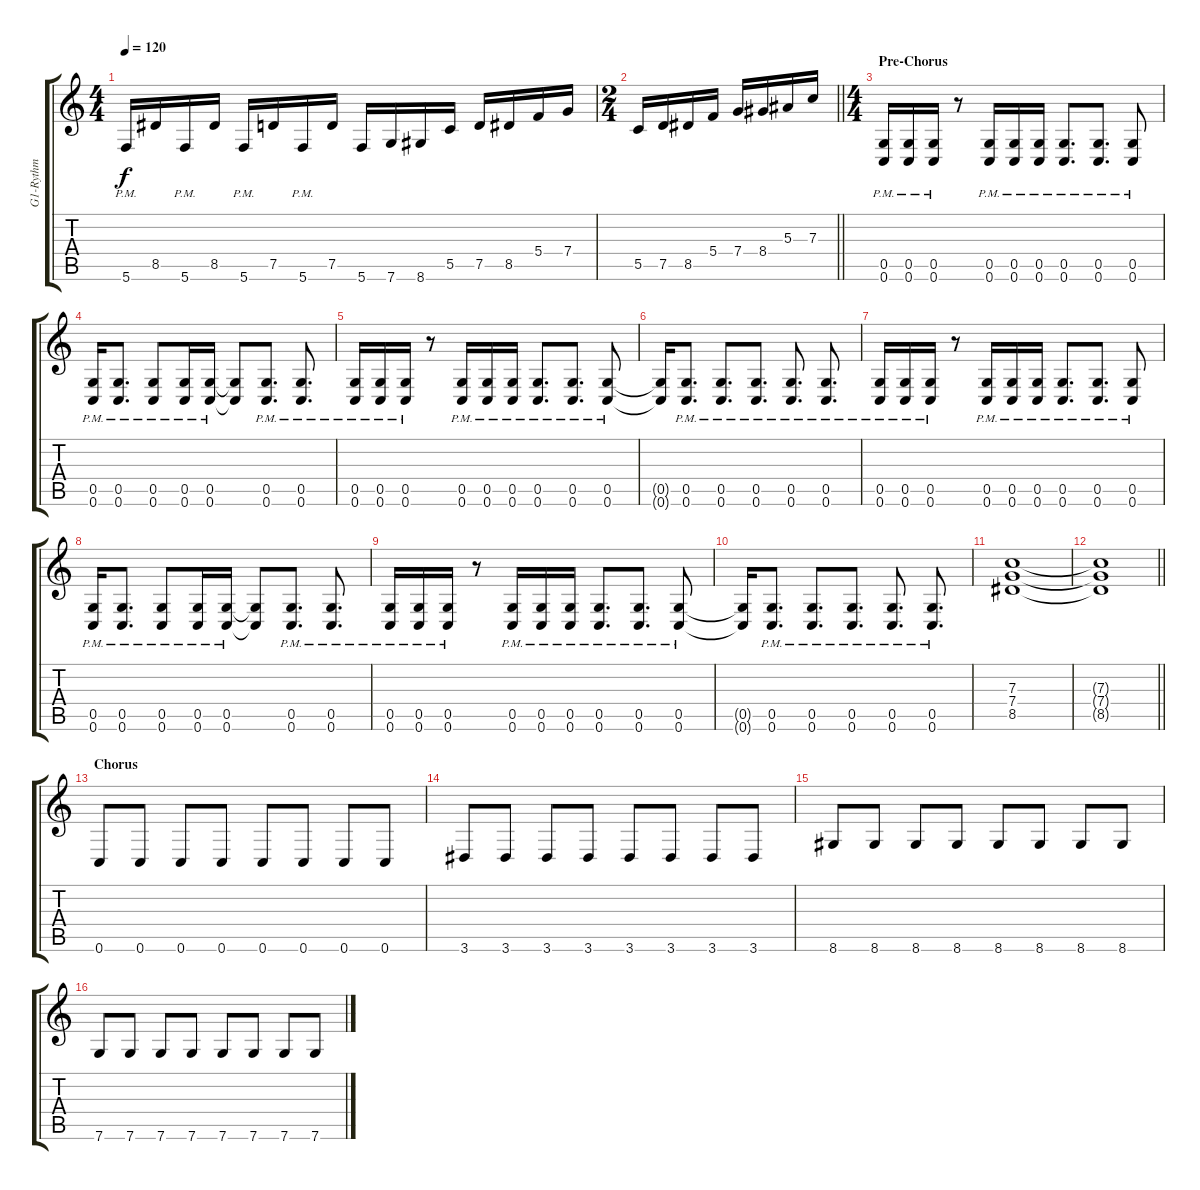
\track ("G1-Rythm" "G1-Rythm") {instrument distortionguitar}
\staff {score tabs}
\tuning (D4 A3 F3 C3 G2 C2) {hide}
\ts (4 4)
\tempo 120
\clef g2
\ks c
5.6{pm}.16{dy f} 8.5.16 5.6{pm}.16 8.5.16 5.6{pm}.16 7.5.16 5.6{pm}.16 7.5.16 5.6.16 7.6.16 8.6.16 5.5.16 7.5.16 8.5.16 5.4.16 7.4.16 |
\ts (2 4)
\barLineRight lightlight
5.5.16 7.5.16 8.5.16 5.4.16 7.4.16 8.4.16 5.3.16 7.3.16 |
\ts (4 4)
\section ("" "Pre-Chorus")
(0.5{pm} 0.6{pm}).16 (0.5{pm} 0.6{pm}).16 (0.5{pm} 0.6{pm}).16 r.8 (0.5{pm} 0.6{pm}).16 (0.5{pm} 0.6{pm}).16 (0.5{pm} 0.6{pm}).16 (0.5{pm} 0.6{pm}).8{d} (0.5{pm} 0.6{pm}).8{d} (0.5{pm} 0.6{pm}).8 |
(0.5{pm} 0.6{pm}).16 (0.5{pm} 0.6{pm}).8{d} (0.5{pm} 0.6{pm}).8 (0.5{pm} 0.6{pm}).16 (0.5{pm} 0.6{pm}).16 (0.5{t} 0.6{t}).8 (0.5{pm} 0.6{pm}).8{d} (0.5{pm} 0.6{pm}).8{d} |
(0.5{pm} 0.6{pm}).16 (0.5{pm} 0.6{pm}).16 (0.5{pm} 0.6{pm}).16 r.8 (0.5{pm} 0.6{pm}).16 (0.5{pm} 0.6{pm}).16 (0.5{pm} 0.6{pm}).16 (0.5{pm} 0.6{pm}).8{d} (0.5{pm} 0.6{pm}).8{d} (0.5{pm} 0.6{pm}).8 |
(0.5{t} 0.6{t}).16 (0.5{pm} 0.6{pm}).8{d} (0.5{pm} 0.6{pm}).8{d} (0.5{pm} 0.6{pm}).8{d} (0.5{pm} 0.6{pm}).8{d} (0.5{pm} 0.6{pm}).8{d} |
(0.5{pm} 0.6{pm}).16 (0.5{pm} 0.6{pm}).16 (0.5{pm} 0.6{pm}).16 r.8 (0.5{pm} 0.6{pm}).16 (0.5{pm} 0.6{pm}).16 (0.5{pm} 0.6{pm}).16 (0.5{pm} 0.6{pm}).8{d} (0.5{pm} 0.6{pm}).8{d} (0.5{pm} 0.6{pm}).8 |
(0.5{pm} 0.6{pm}).16 (0.5{pm} 0.6{pm}).8{d} (0.5{pm} 0.6{pm}).8 (0.5{pm} 0.6{pm}).16 (0.5{pm} 0.6{pm}).16 (0.5{t} 0.6{t}).8 (0.5{pm} 0.6{pm}).8{d} (0.5{pm} 0.6{pm}).8{d} |
(0.5{pm} 0.6{pm}).16 (0.5{pm} 0.6{pm}).16 (0.5{pm} 0.6{pm}).16 r.8 (0.5{pm} 0.6{pm}).16 (0.5{pm} 0.6{pm}).16 (0.5{pm} 0.6{pm}).16 (0.5{pm} 0.6{pm}).8{d} (0.5{pm} 0.6{pm}).8{d} (0.5{pm} 0.6{pm}).8 |
(0.5{t} 0.6{t}).16 (0.5{pm} 0.6{pm}).8{d} (0.5{pm} 0.6{pm}).8{d} (0.5{pm} 0.6{pm}).8{d} (0.5{pm} 0.6{pm}).8{d} (0.5{pm} 0.6{pm}).8{d} |
(7.3 7.4 8.5).1 |
\barLineRight lightlight
(7.3{t} 7.4{t} 8.5{t}).1 |
\section ("" "Chorus")
0.6.8 0.6.8 0.6.8 0.6.8 0.6.8 0.6.8 0.6.8 0.6.8 |
3.6.8 3.6.8 3.6.8 3.6.8 3.6.8 3.6.8 3.6.8 3.6.8 |
8.6.8 8.6.8 8.6.8 8.6.8 8.6.8 8.6.8 8.6.8 8.6.8 |
7.6.8 7.6.8 7.6.8 7.6.8 7.6.8 7.6.8 7.6.8 7.6.8
